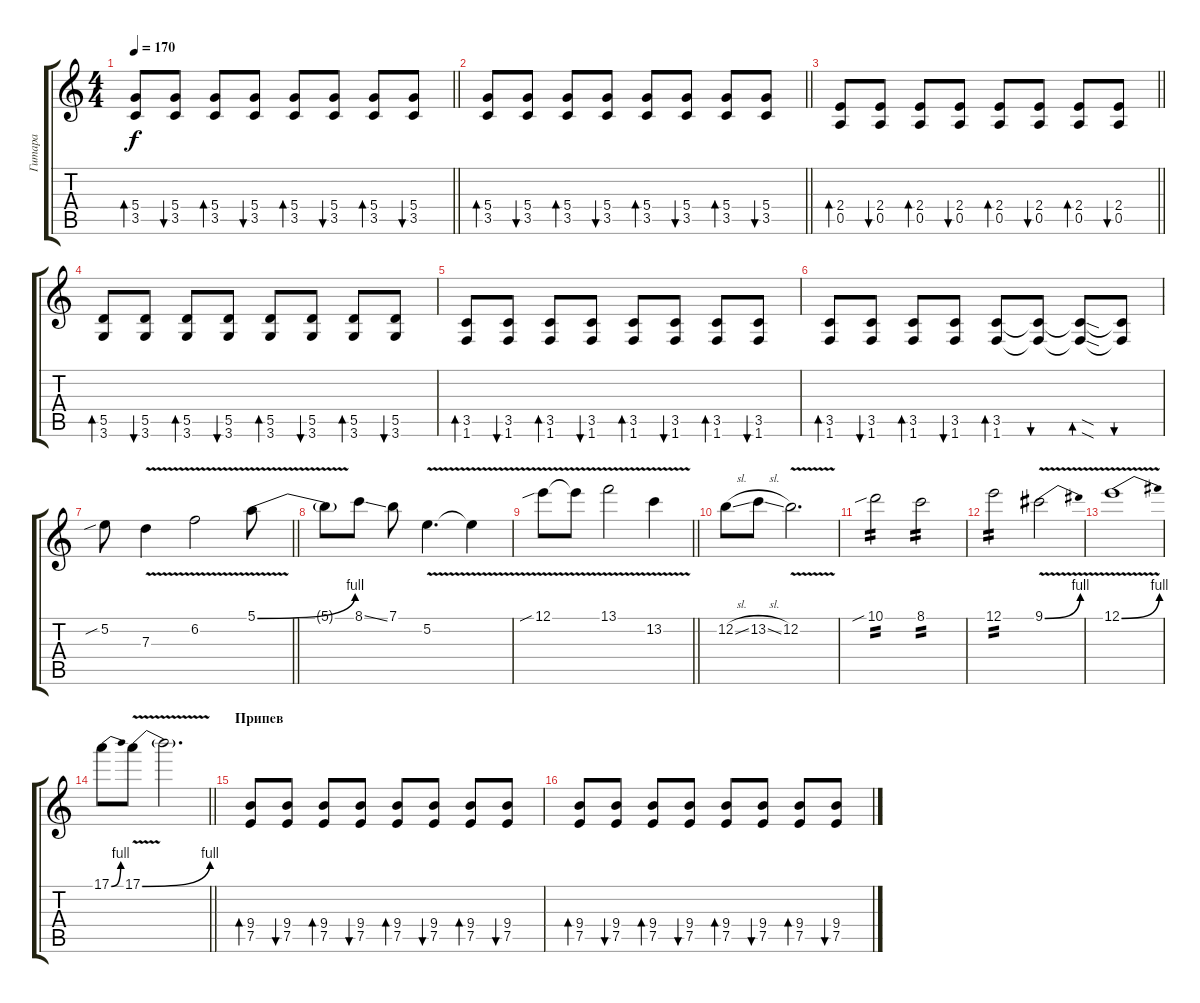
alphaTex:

\track ("Гитара" "Гитара") {instrument acousticguitarsteel}
\staff {score tabs}
\tuning (E4 B3 G3 D3 A2 E2) {hide}
\ts (4 4)
\tempo 170
\clef g2
\barLineRight lightlight
\ks c
(5.4 3.5).8{bd 60 dy f} (5.4 3.5).8{bu 60} (5.4 3.5).8{bd 60} (5.4 3.5).8{bu 60} (5.4 3.5).8{bd 60} (5.4 3.5).8{bu 60} (5.4 3.5).8{bd 60} (5.4 3.5).8{bu 60} |
\barLineRight lightlight
(5.4 3.5).8{bd 60} (5.4 3.5).8{bu 60} (5.4 3.5).8{bd 60} (5.4 3.5).8{bu 60} (5.4 3.5).8{bd 60} (5.4 3.5).8{bu 60} (5.4 3.5).8{bd 60} (5.4 3.5).8{bu 60} |
\barLineRight lightlight
(2.4 0.5).8{bd 60} (2.4 0.5).8{bu 60} (2.4 0.5).8{bd 60} (2.4 0.5).8{bu 60} (2.4 0.5).8{bd 60} (2.4 0.5).8{bu 60} (2.4 0.5).8{bd 60} (2.4 0.5).8{bu 60} |
(5.5 3.6).8{bd 60} (5.5 3.6).8{bu 60} (5.5 3.6).8{bd 60} (5.5 3.6).8{bu 60} (5.5 3.6).8{bd 60} (5.5 3.6).8{bu 60} (5.5 3.6).8{bd 60} (5.5 3.6).8{bu 60} |
(3.5 1.6).8{bd 60} (3.5 1.6).8{bu 60} (3.5 1.6).8{bd 60} (3.5 1.6).8{bu 60} (3.5 1.6).8{bd 60} (3.5 1.6).8{bu 60} (3.5 1.6).8{bd 60} (3.5 1.6).8{bu 60} |
(3.5 1.6).8{bd 60} (3.5 1.6).8{bu 60} (3.5 1.6).8{bd 60} (3.5 1.6).8{bu 60} (3.5 1.6).8{bd 60} (3.5{t} 1.6{t}).8{bu 60} (3.5{sod t} 1.6{sod t}).8{bd 60} (3.5{t} 1.6{t}).8{bu 60} |
\barLineRight lightlight
5.2{sib}.8{volume 13} 7.3{v}.4 6.2{v}.2 5.1{be (bend 0 0 60 4) v}.8 |
5.1{t}.8 8.1{ss}.8 7.1.8 5.2{v}.4{d} 5.2{t}.4 |
\barLineRight lightlight
12.1{v sib}.8 12.1{t}.8 13.1{v}.2 13.2{v}.4 |
12.2{sl}.8 13.2{sl}.8 12.2{v}.2{d} |
10.1{sib}.2{tp 2} 8.1.2{tp 2} |
12.1.2{tp 2} 9.1{be (bend 0 0 60 4) v}.2 |
12.1{be (bend 0 0 60 4) v}.1 |
\barLineRight lightlight
17.1{be (bend 0 0 60 4)}.8 17.1{be (bend 0 0 60 4) v}.8 17.1{t}.2{d} |
\section ("" "Припев")
(9.4 7.5).8{bd 60 volume 8} (9.4 7.5).8{bu 60} (9.4 7.5).8{bd 60} (9.4 7.5).8{bu 60} (9.4 7.5).8{bd 60} (9.4 7.5).8{bu 60} (9.4 7.5).8{bd 60} (9.4 7.5).8{bu 60} |
(9.4 7.5).8{bd 60} (9.4 7.5).8{bu 60} (9.4 7.5).8{bd 60} (9.4 7.5).8{bu 60} (9.4 7.5).8{bd 60} (9.4 7.5).8{bu 60} (9.4 7.5).8{bd 60} (9.4 7.5).8{bu 60}
